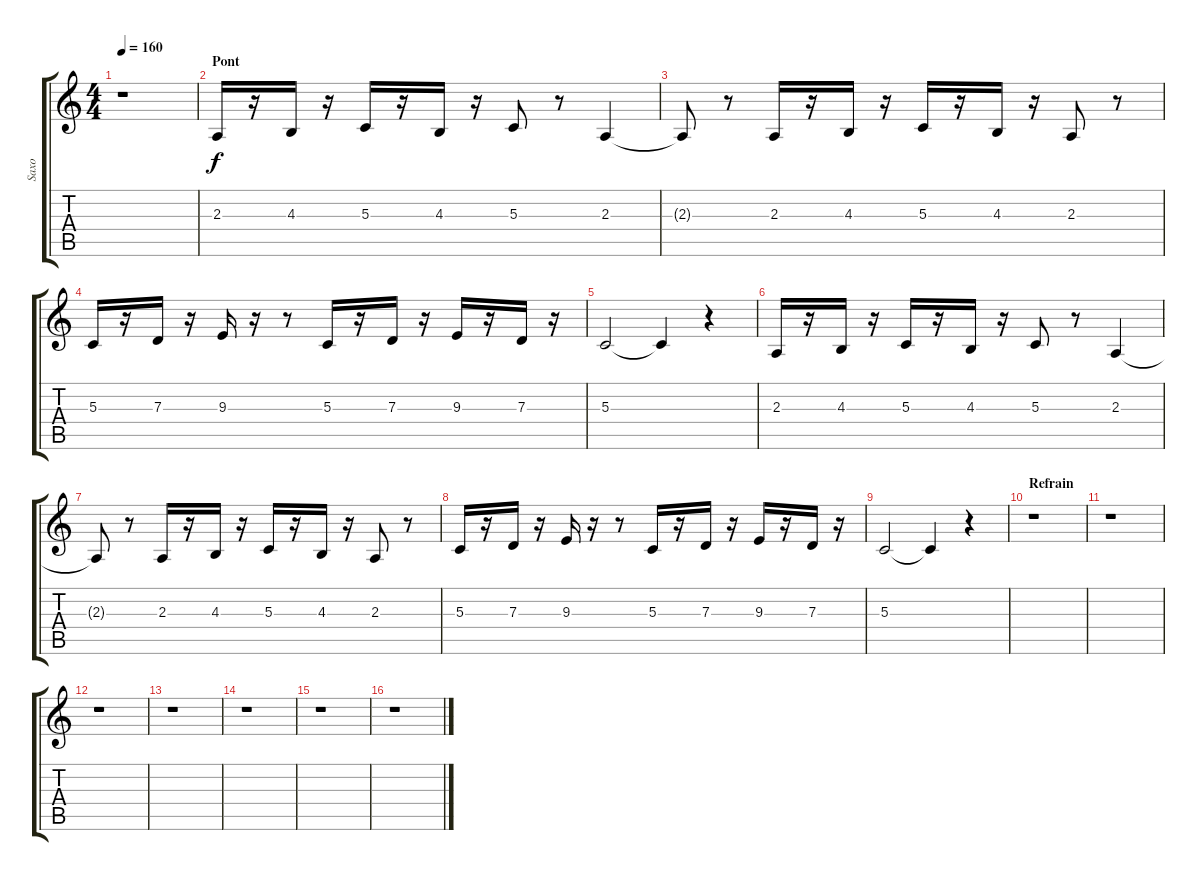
\track ("Saxo" "Saxo") {instrument tenorsax}
\staff {score tabs}
\tuning (E4 B3 G3 D3 A2 E2) {hide}
\ts (4 4)
\tempo 160
\clef g2
\ks c
r.1{dy f} |
\section ("" "Pont")
2.3.16 r.16 4.3.16 r.16 5.3.16 r.16 4.3.16 r.16 5.3.8 r.8 2.3.4 |
2.3{t}.8 r.8 2.3.16 r.16 4.3.16 r.16 5.3.16 r.16 4.3.16 r.16 2.3.8 r.8 |
5.3.16 r.16 7.3.16 r.16 9.3.16 r.16 r.8 5.3.16 r.16 7.3.16 r.16 9.3.16 r.16 7.3.16 r.16 |
5.3.2 5.3{t}.4 r.4 |
2.3.16 r.16 4.3.16 r.16 5.3.16 r.16 4.3.16 r.16 5.3.8 r.8 2.3.4 |
2.3{t}.8 r.8 2.3.16 r.16 4.3.16 r.16 5.3.16 r.16 4.3.16 r.16 2.3.8 r.8 |
5.3.16 r.16 7.3.16 r.16 9.3.16 r.16 r.8 5.3.16 r.16 7.3.16 r.16 9.3.16 r.16 7.3.16 r.16 |
5.3.2 5.3{t}.4 r.4 |
\section ("" "Refrain")
r.1 |
r.1 |
r.1 |
r.1 |
r.1 |
r.1 |
r.1
